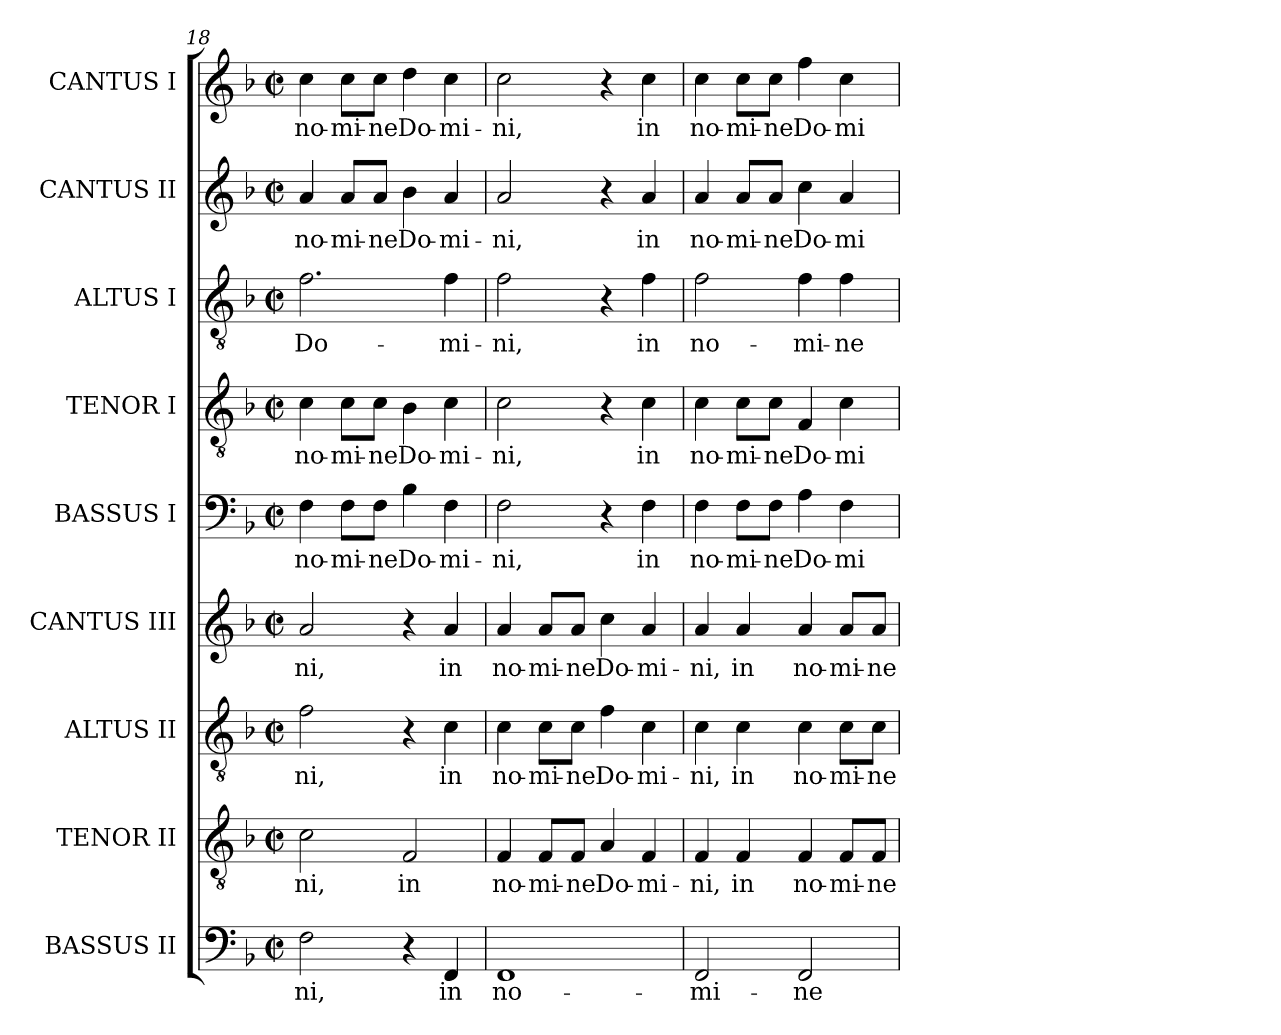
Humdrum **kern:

**kern	**text	**kern	**text	**kern	**text	**kern	**text	**kern	**text	**kern	**text	**kern	**text	**kern	**text	**kern	**text
*part9	*part9	*part8	*part8	*part7	*part7	*part6	*part6	*part5	*part5	*part4	*part4	*part3	*part3	*part2	*part2	*part1	*part1
*staff9	*staff9	*staff8	*staff8	*staff7	*staff7	*staff6	*staff6	*staff5	*staff5	*staff4	*staff4	*staff3	*staff3	*staff2	*staff2	*staff1	*staff1
*I"BASSUS II	*	*I"TENOR II	*	*I"ALTUS II	*	*I"CANTUS III	*	*I"BASSUS I	*	*I"TENOR I	*	*I"ALTUS I	*	*I"CANTUS II	*	*I"CANTUS I	*
*I'B. II	*	*I'T. II	*	*I'A. II	*	*I'C. III	*	*I'B. I	*	*I'T. I	*	*I'A. I	*	*I'C. II	*	*I'C. I	*
*clefF4	*	*clefGv2	*	*clefGv2	*	*clefG2	*	*clefF4	*	*clefGv2	*	*clefGv2	*	*clefG2	*	*clefG2	*
*	*	*ITrd7c12	*	*ITrd7c12	*	*	*	*	*	*ITrd7c12	*	*ITrd7c12	*	*	*	*	*
*k[b-]	*	*k[b-]	*	*k[b-]	*	*k[b-]	*	*k[b-]	*	*k[b-]	*	*k[b-]	*	*k[b-]	*	*k[b-]	*
*F:	*	*F:	*	*F:	*	*F:	*	*F:	*	*F:	*	*F:	*	*F:	*	*F:	*
*M2/2	*	*M2/2	*	*M2/2	*	*M2/2	*	*M2/2	*	*M2/2	*	*M2/2	*	*M2/2	*	*M2/2	*
*met(c|)	*	*met(c|)	*	*met(c|)	*	*met(c|)	*	*met(c|)	*	*met(c|)	*	*met(c|)	*	*met(c|)	*	*met(c|)	*
=18	=18	=18	=18	=18	=18	=18	=18	=18	=18	=18	=18	=18	=18	=18	=18	=18	=18
!	!LO:LY:b:color=#000000	!	!	!	!	!	!	!	!	!	!	!	!	!	!	!	!
!	!	!	!LO:LY:b:color=#000000	!	!	!	!	!	!	!	!	!	!	!	!	!	!
!	!	!	!	!	!LO:LY:b:color=#000000	!	!	!	!	!	!	!	!	!	!	!	!
!	!	!	!	!	!	!	!LO:LY:b:color=#000000	!	!	!	!	!	!	!	!	!	!
!	!	!	!	!	!	!	!	!	!LO:LY:b:color=#000000	!	!	!	!	!	!	!	!
!	!	!	!	!	!	!	!	!	!	!	!LO:LY:b:color=#000000	!	!	!	!	!	!
!	!	!	!	!	!	!	!	!	!	!	!	!	!LO:LY:b:color=#000000	!	!	!	!
!	!	!	!	!	!	!	!	!	!	!	!	!	!	!	!LO:LY:b:color=#000000	!	!
!	!	!	!	!	!	!	!	!	!	!	!	!	!	!	!	!	!LO:LY:b:color=#000000
2Fi\	-ni,	2Ci\	-ni,	2Fi\	-ni,	2ai/	-ni,	4Fi\	no-	4Ci\	no-	2.Fi\	Do-	4ai/	no-	4cci\	no-
!	!	!	!	!	!	!	!	!	!LO:LY:b:color=#000000	!	!	!	!	!	!	!	!
!	!	!	!	!	!	!	!	!	!	!	!LO:LY:b:color=#000000	!	!	!	!	!	!
!	!	!	!	!	!	!	!	!	!	!	!	!	!	!	!LO:LY:b:color=#000000	!	!
!	!	!	!	!	!	!	!	!	!	!	!	!	!	!	!	!	!LO:LY:b:color=#000000
.	.	.	.	.	.	.	.	8Fi\L	-mi-	8Ci\L	-mi-	.	.	8ai/L	-mi-	8cci\L	-mi-
!	!	!	!	!	!	!	!	!	!LO:LY:b:color=#000000	!	!	!	!	!	!	!	!
!	!	!	!	!	!	!	!	!	!	!	!LO:LY:b:color=#000000	!	!	!	!	!	!
!	!	!	!	!	!	!	!	!	!	!	!	!	!	!	!LO:LY:b:color=#000000	!	!
!	!	!	!	!	!	!	!	!	!	!	!	!	!	!	!	!	!LO:LY:b:color=#000000
.	.	.	.	.	.	.	.	8Fi\J	-ne	8Ci\J	-ne	.	.	8ai/J	-ne	8cci\J	-ne
!	!	!	!LO:LY:b:color=#000000	!	!	!	!	!	!	!	!	!	!	!	!	!	!
!	!	!	!	!	!	!	!	!	!LO:LY:b:color=#000000	!	!	!	!	!	!	!	!
!	!	!	!	!	!	!	!	!	!	!	!LO:LY:b:color=#000000	!	!	!	!	!	!
!	!	!	!	!	!	!	!	!	!	!	!	!	!	!	!LO:LY:b:color=#000000	!	!
!	!	!	!	!	!	!	!	!	!	!	!	!	!	!	!	!	!LO:LY:b:color=#000000
4r	.	2FFi/	in	4r	.	4r	.	4B-i\	Do-	4BB-i\	Do-	.	.	4b-i\	Do-	4ddi\	Do-
!	!LO:LY:b:color=#000000	!	!	!	!	!	!	!	!	!	!	!	!	!	!	!	!
!	!	!	!	!	!LO:LY:b:color=#000000	!	!	!	!	!	!	!	!	!	!	!	!
!	!	!	!	!	!	!	!LO:LY:b:color=#000000	!	!	!	!	!	!	!	!	!	!
!	!	!	!	!	!	!	!	!	!LO:LY:b:color=#000000	!	!	!	!	!	!	!	!
!	!	!	!	!	!	!	!	!	!	!	!LO:LY:b:color=#000000	!	!	!	!	!	!
!	!	!	!	!	!	!	!	!	!	!	!	!	!LO:LY:b:color=#000000	!	!	!	!
!	!	!	!	!	!	!	!	!	!	!	!	!	!	!	!LO:LY:b:color=#000000	!	!
!	!	!	!	!	!	!	!	!	!	!	!	!	!	!	!	!	!LO:LY:b:color=#000000
4FFi/	in	.	.	4Ci\	in	4ai/	in	4Fi\	-mi-	4Ci\	-mi-	4Fi\	-mi-	4ai/	-mi-	4cci\	-mi-
=19	=19	=19	=19	=19	=19	=19	=19	=19	=19	=19	=19	=19	=19	=19	=19	=19	=19
!	!LO:LY:b:color=#000000	!	!	!	!	!	!	!	!	!	!	!	!	!	!	!	!
!	!	!	!LO:LY:b:color=#000000	!	!	!	!	!	!	!	!	!	!	!	!	!	!
!	!	!	!	!	!LO:LY:b:color=#000000	!	!	!	!	!	!	!	!	!	!	!	!
!	!	!	!	!	!	!	!LO:LY:b:color=#000000	!	!	!	!	!	!	!	!	!	!
!	!	!	!	!	!	!	!	!	!LO:LY:b:color=#000000	!	!	!	!	!	!	!	!
!	!	!	!	!	!	!	!	!	!	!	!LO:LY:b:color=#000000	!	!	!	!	!	!
!	!	!	!	!	!	!	!	!	!	!	!	!	!LO:LY:b:color=#000000	!	!	!	!
!	!	!	!	!	!	!	!	!	!	!	!	!	!	!	!LO:LY:b:color=#000000	!	!
!	!	!	!	!	!	!	!	!	!	!	!	!	!	!	!	!	!LO:LY:b:color=#000000
1FFi	no-	4FFi/	no-	4Ci\	no-	4ai/	no-	2Fi\	-ni,	2Ci\	-ni,	2Fi\	-ni,	2ai/	-ni,	2cci\	-ni,
!	!	!	!LO:LY:b:color=#000000	!	!	!	!	!	!	!	!	!	!	!	!	!	!
!	!	!	!	!	!LO:LY:b:color=#000000	!	!	!	!	!	!	!	!	!	!	!	!
!	!	!	!	!	!	!	!LO:LY:b:color=#000000	!	!	!	!	!	!	!	!	!	!
.	.	8FFi/L	-mi-	8Ci\L	-mi-	8ai/L	-mi-	.	.	.	.	.	.	.	.	.	.
!	!	!	!LO:LY:b:color=#000000	!	!	!	!	!	!	!	!	!	!	!	!	!	!
!	!	!	!	!	!LO:LY:b:color=#000000	!	!	!	!	!	!	!	!	!	!	!	!
!	!	!	!	!	!	!	!LO:LY:b:color=#000000	!	!	!	!	!	!	!	!	!	!
.	.	8FFi/J	-ne	8Ci\J	-ne	8ai/J	-ne	.	.	.	.	.	.	.	.	.	.
!	!	!	!LO:LY:b:color=#000000	!	!	!	!	!	!	!	!	!	!	!	!	!	!
!	!	!	!	!	!LO:LY:b:color=#000000	!	!	!	!	!	!	!	!	!	!	!	!
!	!	!	!	!	!	!	!LO:LY:b:color=#000000	!	!	!	!	!	!	!	!	!	!
.	.	4AAi/	Do-	4Fi\	Do-	4cci\	Do-	4r	.	4r	.	4r	.	4r	.	4r	.
!	!	!	!LO:LY:b:color=#000000	!	!	!	!	!	!	!	!	!	!	!	!	!	!
!	!	!	!	!	!LO:LY:b:color=#000000	!	!	!	!	!	!	!	!	!	!	!	!
!	!	!	!	!	!	!	!LO:LY:b:color=#000000	!	!	!	!	!	!	!	!	!	!
!	!	!	!	!	!	!	!	!	!LO:LY:b:color=#000000	!	!	!	!	!	!	!	!
!	!	!	!	!	!	!	!	!	!	!	!LO:LY:b:color=#000000	!	!	!	!	!	!
!	!	!	!	!	!	!	!	!	!	!	!	!	!LO:LY:b:color=#000000	!	!	!	!
!	!	!	!	!	!	!	!	!	!	!	!	!	!	!	!LO:LY:b:color=#000000	!	!
!	!	!	!	!	!	!	!	!	!	!	!	!	!	!	!	!	!LO:LY:b:color=#000000
.	.	4FFi/	-mi-	4Ci\	-mi-	4ai/	-mi-	4Fi\	in	4Ci\	in	4Fi\	in	4ai/	in	4cci\	in
!!LO:PB:g=z
=20	=20	=20	=20	=20	=20	=20	=20	=20	=20	=20	=20	=20	=20	=20	=20	=20	=20
!	!LO:LY:b:color=#000000	!	!	!	!	!	!	!	!	!	!	!	!	!	!	!	!
!	!	!	!LO:LY:b:color=#000000	!	!	!	!	!	!	!	!	!	!	!	!	!	!
!	!	!	!	!	!LO:LY:b:color=#000000	!	!	!	!	!	!	!	!	!	!	!	!
!	!	!	!	!	!	!	!LO:LY:b:color=#000000	!	!	!	!	!	!	!	!	!	!
!	!	!	!	!	!	!	!	!	!LO:LY:b:color=#000000	!	!	!	!	!	!	!	!
!	!	!	!	!	!	!	!	!	!	!	!LO:LY:b:color=#000000	!	!	!	!	!	!
!	!	!	!	!	!	!	!	!	!	!	!	!	!LO:LY:b:color=#000000	!	!	!	!
!	!	!	!	!	!	!	!	!	!	!	!	!	!	!	!LO:LY:b:color=#000000	!	!
!	!	!	!	!	!	!	!	!	!	!	!	!	!	!	!	!	!LO:LY:b:color=#000000
2FFi/	-mi-	4FFi/	-ni,	4Ci\	-ni,	4ai/	-ni,	4Fi\	no-	4Ci\	no-	2Fi\	no-	4ai/	no-	4cci\	no-
!	!	!	!LO:LY:b:color=#000000	!	!	!	!	!	!	!	!	!	!	!	!	!	!
!	!	!	!	!	!LO:LY:b:color=#000000	!	!	!	!	!	!	!	!	!	!	!	!
!	!	!	!	!	!	!	!LO:LY:b:color=#000000	!	!	!	!	!	!	!	!	!	!
!	!	!	!	!	!	!	!	!	!LO:LY:b:color=#000000	!	!	!	!	!	!	!	!
!	!	!	!	!	!	!	!	!	!	!	!LO:LY:b:color=#000000	!	!	!	!	!	!
!	!	!	!	!	!	!	!	!	!	!	!	!	!	!	!LO:LY:b:color=#000000	!	!
!	!	!	!	!	!	!	!	!	!	!	!	!	!	!	!	!	!LO:LY:b:color=#000000
.	.	4FFi/	in	4Ci\	in	4ai/	in	8Fi\L	-mi-	8Ci\L	-mi-	.	.	8ai/L	-mi-	8cci\L	-mi-
!	!	!	!	!	!	!	!	!	!LO:LY:b:color=#000000	!	!	!	!	!	!	!	!
!	!	!	!	!	!	!	!	!	!	!	!LO:LY:b:color=#000000	!	!	!	!	!	!
!	!	!	!	!	!	!	!	!	!	!	!	!	!	!	!LO:LY:b:color=#000000	!	!
!	!	!	!	!	!	!	!	!	!	!	!	!	!	!	!	!	!LO:LY:b:color=#000000
.	.	.	.	.	.	.	.	8Fi\J	-ne	8Ci\J	-ne	.	.	8ai/J	-ne	8cci\J	-ne
!	!LO:LY:b:color=#000000	!	!	!	!	!	!	!	!	!	!	!	!	!	!	!	!
!	!	!	!LO:LY:b:color=#000000	!	!	!	!	!	!	!	!	!	!	!	!	!	!
!	!	!	!	!	!LO:LY:b:color=#000000	!	!	!	!	!	!	!	!	!	!	!	!
!	!	!	!	!	!	!	!LO:LY:b:color=#000000	!	!	!	!	!	!	!	!	!	!
!	!	!	!	!	!	!	!	!	!LO:LY:b:color=#000000	!	!	!	!	!	!	!	!
!	!	!	!	!	!	!	!	!	!	!	!LO:LY:b:color=#000000	!	!	!	!	!	!
!	!	!	!	!	!	!	!	!	!	!	!	!	!LO:LY:b:color=#000000	!	!	!	!
!	!	!	!	!	!	!	!	!	!	!	!	!	!	!	!LO:LY:b:color=#000000	!	!
!	!	!	!	!	!	!	!	!	!	!	!	!	!	!	!	!	!LO:LY:b:color=#000000
2FFi/	-ne	4FFi/	no-	4Ci\	no-	4ai/	no-	4Ai\	Do-	4FFi/	Do-	4Fi\	-mi-	4cci\	Do-	4ffi\	Do-
!	!	!	!LO:LY:b:color=#000000	!	!	!	!	!	!	!	!	!	!	!	!	!	!
!	!	!	!	!	!LO:LY:b:color=#000000	!	!	!	!	!	!	!	!	!	!	!	!
!	!	!	!	!	!	!	!LO:LY:b:color=#000000	!	!	!	!	!	!	!	!	!	!
!	!	!	!	!	!	!	!	!	!LO:LY:b:color=#000000	!	!	!	!	!	!	!	!
!	!	!	!	!	!	!	!	!	!	!	!LO:LY:b:color=#000000	!	!	!	!	!	!
!	!	!	!	!	!	!	!	!	!	!	!	!	!LO:LY:b:color=#000000	!	!	!	!
!	!	!	!	!	!	!	!	!	!	!	!	!	!	!	!LO:LY:b:color=#000000	!	!
!	!	!	!	!	!	!	!	!	!	!	!	!	!	!	!	!	!LO:LY:b:color=#000000
.	.	8FFi/L	-mi-	8Ci\L	-mi-	8ai/L	-mi-	4Fi\	-mi-	4Ci\	-mi-	4Fi\	-ne	4ai/	-mi-	4cci\	-mi-
!	!	!	!LO:LY:b:color=#000000	!	!	!	!	!	!	!	!	!	!	!	!	!	!
!	!	!	!	!	!LO:LY:b:color=#000000	!	!	!	!	!	!	!	!	!	!	!	!
!	!	!	!	!	!	!	!LO:LY:b:color=#000000	!	!	!	!	!	!	!	!	!	!
.	.	8FFi/J	-ne	8Ci\J	-ne	8ai/J	-ne	.	.	.	.	.	.	.	.	.	.
=	=	=	=	=	=	=	=	=	=	=	=	=	=	=	=	=	=
*-	*-	*-	*-	*-	*-	*-	*-	*-	*-	*-	*-	*-	*-	*-	*-	*-	*-
